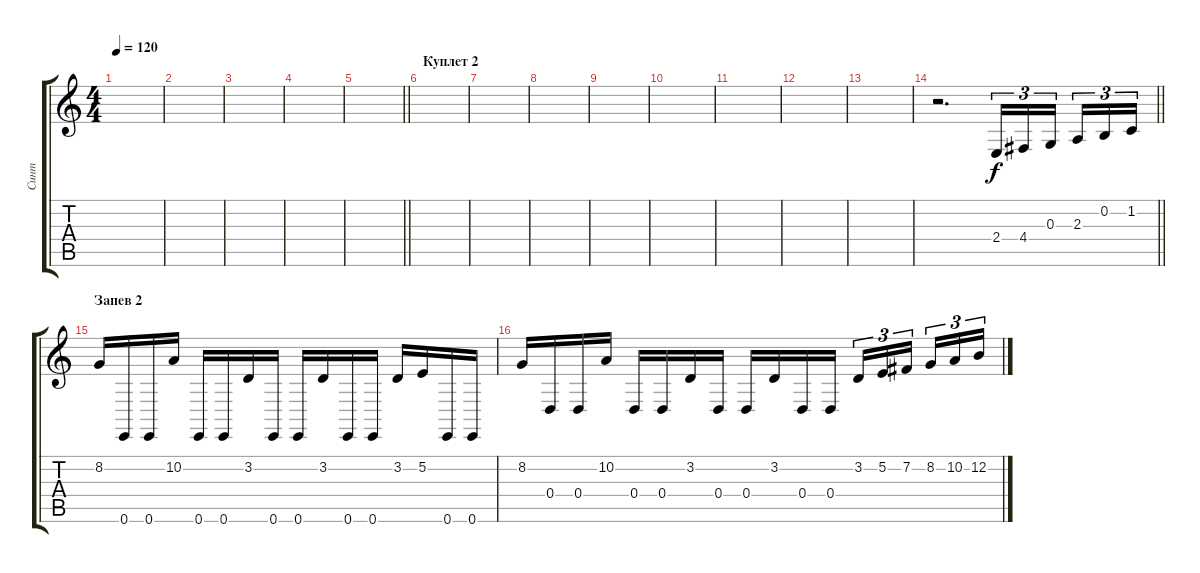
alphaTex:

\track ("Синт" "Синт") {instrument lead2sawtooth}
\staff {score tabs}
\tuning (E4 B3 G3 D3 A2 E2) {hide}
\ts (4 4)
\tempo 120
\clef g2
\ks c
|
|
|
|
\barLineRight lightlight
|
\section ("" "Куплет 2")
|
|
|
|
|
|
|
|
\barLineRight lightlight
r.2{d} 2.4.16{tu (3 2)} 4.4.16{tu (3 2)} 0.3.16{tu (3 2)} 2.3.16{tu (3 2)} 0.2.16{tu (3 2)} 1.2.16{tu (3 2)} |
\section ("" "Запев 2")
8.2.16 0.6.16 0.6.16 10.2.16 0.6.16 0.6.16 3.2.16 0.6.16 0.6.16 3.2.16 0.6.16 0.6.16 3.2.16 5.2.16 0.6.16 0.6.16 |
8.2.16 0.4.16 0.4.16 10.2.16 0.4.16 0.4.16 3.2.16 0.4.16 0.4.16 3.2.16 0.4.16 0.4.16 3.2.16{tu (3 2)} 5.2.16{tu (3 2)} 7.2.16{tu (3 2)} 8.2.16{tu (3 2)} 10.2.16{tu (3 2)} 12.2.16{tu (3 2)}
